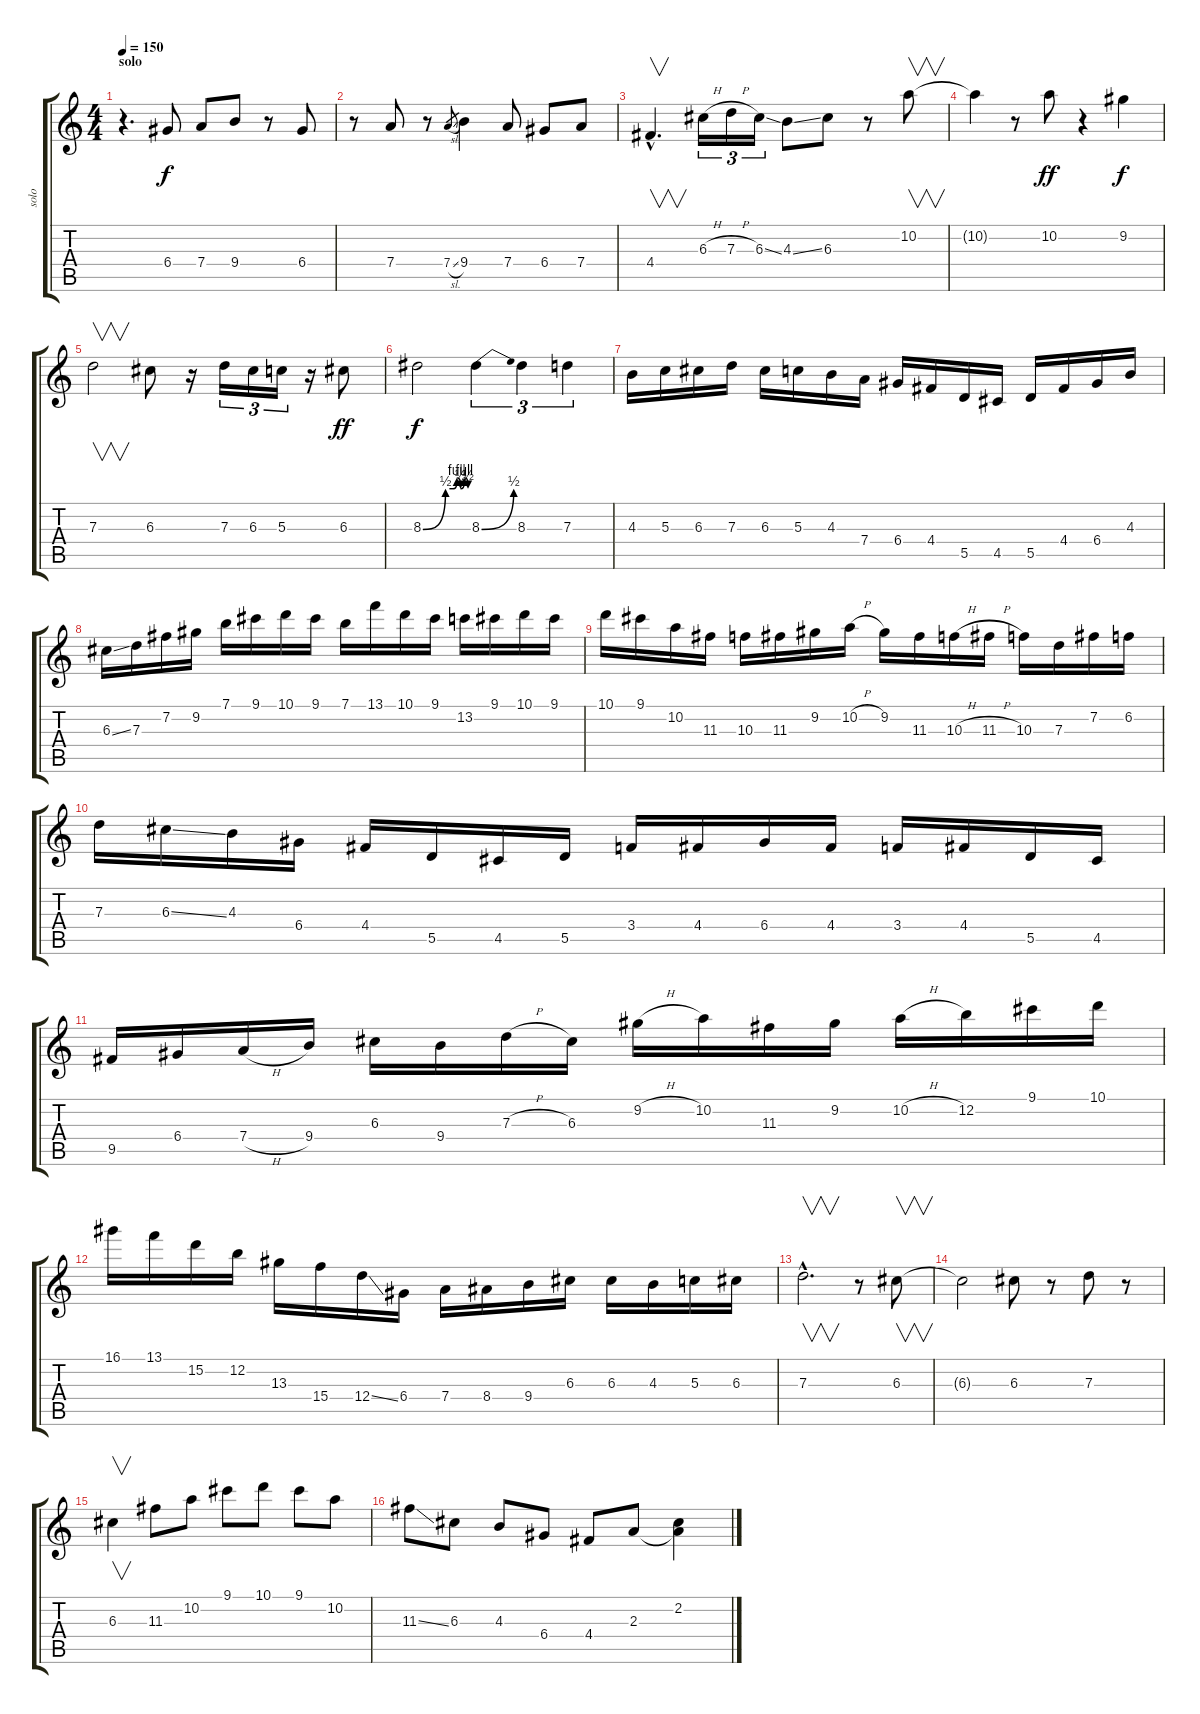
\track ("solo" "solo") {instrument electricguitarjazz}
\staff {score tabs}
\tuning (E4 B3 G3 D3 A2 E2) {hide}
\ts (4 4)
\section ("" "solo")
\tempo 150
\clef g2
\ks c
r.4{d dy f} 6.4.8 7.4.8 9.4.8 r.8 6.4.8 |
r.8 7.4.8 r.8 7.4{sl}.8{gr} 9.4.4 7.4.8 6.4.8 7.4.8 |
4.4{hac}.4{v d} 6.3{h}.16{tu (3 2)} 7.3{h}.16{tu (3 2)} 6.3{ss}.16{tu (3 2)} 4.3{ss}.8 6.3.8 r.8 10.2.8{v} |
10.2{t}.4 r.8 10.2.8{dy ff} r.4 9.2.4{dy f} |
7.3.2{v} 6.3.8 r.16 7.3.16{tu (3 2)} 6.3.16{tu (3 2)} 5.3.16{tu (3 2)} r.16 6.3.8{dy ff} |
8.3{be (custom 0 0 30 2 40 2 45 4 50 2 55 4 60 2)}.2{dy f} 8.3{be (bend 0 0 60 2)}.4{tu (3 2)} 8.3.4{tu (3 2)} 7.3.4{tu (3 2)} |
4.3.16 5.3.16 6.3.16 7.3.16 6.3.16 5.3.16 4.3.16 7.4.16 6.4.16 4.4.16 5.5.16 4.5.16 5.5.16 4.4.16 6.4.16 4.3.16 |
6.3{ss}.16 7.3.16 7.2.16 9.2.16 7.1.16 9.1.16 10.1.16 9.1.16 7.1.16 13.1.16 10.1.16 9.1.16 13.2.16 9.1.16 10.1.16 9.1.16 |
10.1.16 9.1.16 10.2.16 11.3.16 10.3.16 11.3.16 9.2.16 10.2{h}.16 9.2.16 11.3.16 10.3{h}.16 11.3{h}.16 10.3.16 7.3.16 7.2.16 6.2.16 |
7.3.16 6.3{ss}.16 4.3.16 6.4.16 4.4.16 5.5.16 4.5.16 5.5.16 3.4.16 4.4.16 6.4.16 4.4.16 3.4.16 4.4.16 5.5.16 4.5.16 |
9.5.16 6.4.16 7.4{h}.16 9.4.16 6.3.16 9.4.16 7.3{h}.16 6.3.16 9.2{h}.16 10.2.16 11.3.16 9.2.16 10.2{h}.16 12.2.16 9.1.16 10.1.16 |
16.1.16 13.1.16 15.2.16 12.2.16 13.3.16 15.4.16 12.4{ss}.16 6.4.16 7.4.16 8.4.16 9.4.16 6.3.16 6.3.16 4.3.16 5.3.16 6.3.16 |
7.3{hac}.2{v d} r.8 6.3.8{v} |
6.3{t}.2 6.3.8 r.8 7.3.8 r.8 |
6.3.4{v} 11.3.8 10.2.8 9.1.8 10.1.8 9.1.8 10.2.8 |
11.3{ss}.8 6.3.8 4.3.8 6.4.8 4.4.8 2.3.8 (2.2 2.3{t}).4
